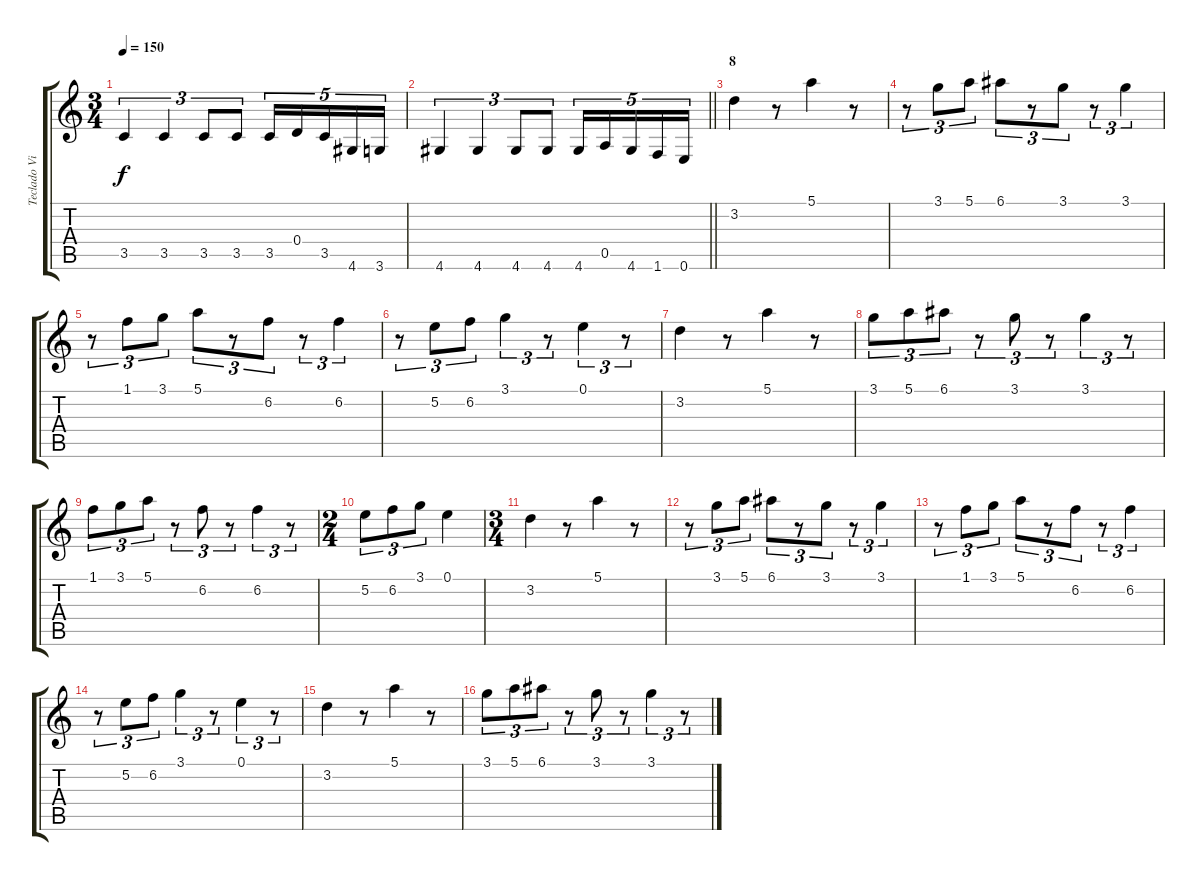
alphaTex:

\track ("Teclado Viejo(?)/Mandolina (FX)" "Teclado Vi") {instrument banjo}
\staff {score tabs}
\tuning (E4 B3 G3 D3 A2 E2) {hide}
\displaytranspose 12
\ts (3 4)
\tempo 150
\clef g2
\ks c
3.5.4{tu (3 2) dy f} 3.5.4{tu (3 2)} 3.5.8{tu (3 2)} 3.5.8{tu (3 2)} 3.5.16{tu (5 4)} 0.4.16{tu (5 4)} 3.5.16{tu (5 4)} 4.6.16{tu (5 4)} 3.6.16{tu (5 4)} |
\barLineRight lightlight
4.6.4{tu (3 2)} 4.6.4{tu (3 2)} 4.6.8{tu (3 2)} 4.6.8{tu (3 2)} 4.6.16{tu (5 4)} 0.5.16{tu (5 4)} 4.6.16{tu (5 4)} 1.6.16{tu (5 4)} 0.6.16{tu (5 4)} |
\section ("" "8")
3.2.4{volume 10} r.8 5.1.4 r.8 |
r.8{tu (3 2)} 3.1.8{tu (3 2)} 5.1.8{tu (3 2)} 6.1.8{tu (3 2)} r.8{tu (3 2)} 3.1.8{tu (3 2)} r.8{tu (3 2)} 3.1.4{tu (3 2)} |
r.8{tu (3 2)} 1.1.8{tu (3 2)} 3.1.8{tu (3 2)} 5.1.8{tu (3 2)} r.8{tu (3 2)} 6.2.8{tu (3 2)} r.8{tu (3 2)} 6.2.4{tu (3 2)} |
r.8{tu (3 2)} 5.2.8{tu (3 2)} 6.2.8{tu (3 2)} 3.1.4{tu (3 2)} r.8{tu (3 2)} 0.1.4{tu (3 2)} r.8{tu (3 2)} |
3.2.4 r.8 5.1.4 r.8 |
3.1.8{tu (3 2)} 5.1.8{tu (3 2)} 6.1.8{tu (3 2)} r.8{tu (3 2)} 3.1.8{tu (3 2)} r.8{tu (3 2)} 3.1.4{tu (3 2)} r.8{tu (3 2)} |
1.1.8{tu (3 2)} 3.1.8{tu (3 2)} 5.1.8{tu (3 2)} r.8{tu (3 2)} 6.2.8{tu (3 2)} r.8{tu (3 2)} 6.2.4{tu (3 2)} r.8{tu (3 2)} |
\ts (2 4)
5.2.8{tu (3 2)} 6.2.8{tu (3 2)} 3.1.8{tu (3 2)} 0.1.4 |
\ts (3 4)
3.2.4 r.8 5.1.4 r.8 |
r.8{tu (3 2)} 3.1.8{tu (3 2)} 5.1.8{tu (3 2)} 6.1.8{tu (3 2)} r.8{tu (3 2)} 3.1.8{tu (3 2)} r.8{tu (3 2)} 3.1.4{tu (3 2)} |
r.8{tu (3 2)} 1.1.8{tu (3 2)} 3.1.8{tu (3 2)} 5.1.8{tu (3 2)} r.8{tu (3 2)} 6.2.8{tu (3 2)} r.8{tu (3 2)} 6.2.4{tu (3 2)} |
r.8{tu (3 2)} 5.2.8{tu (3 2)} 6.2.8{tu (3 2)} 3.1.4{tu (3 2)} r.8{tu (3 2)} 0.1.4{tu (3 2)} r.8{tu (3 2)} |
3.2.4 r.8 5.1.4 r.8 |
3.1.8{tu (3 2)} 5.1.8{tu (3 2)} 6.1.8{tu (3 2)} r.8{tu (3 2)} 3.1.8{tu (3 2)} r.8{tu (3 2)} 3.1.4{tu (3 2)} r.8{tu (3 2)}
